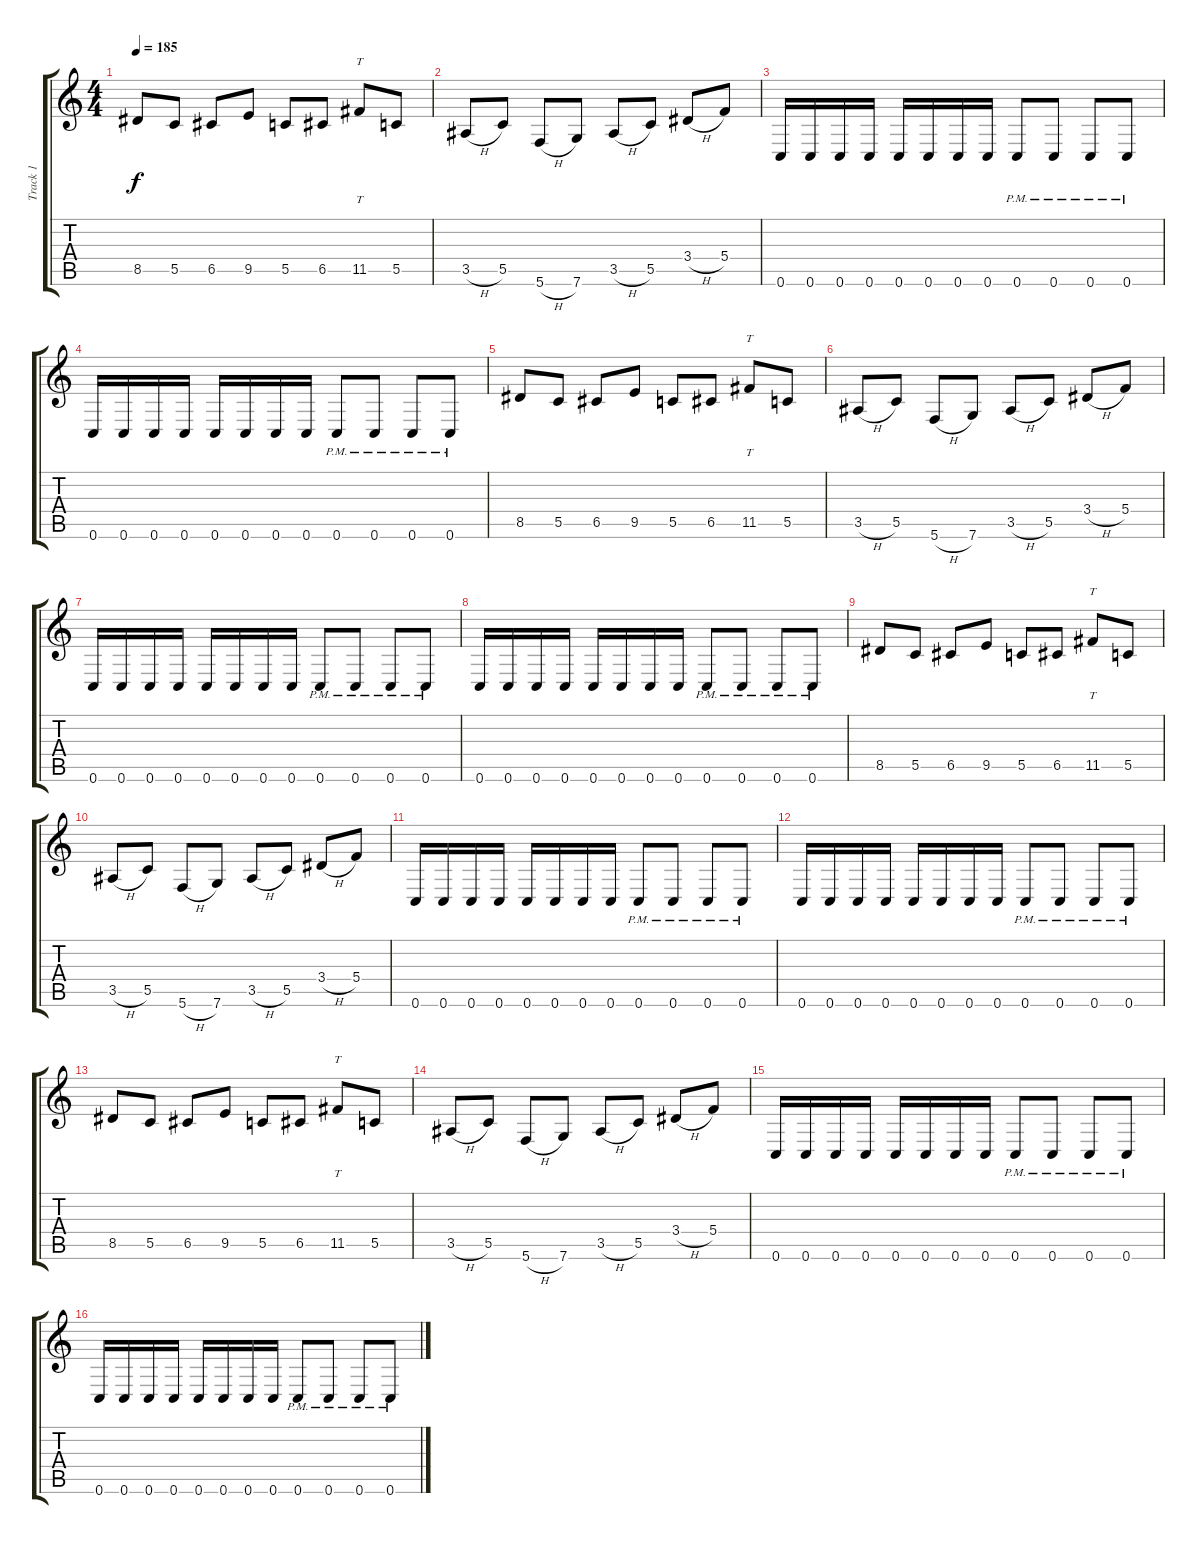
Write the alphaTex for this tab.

\track ("Track 1" "Track 1") {instrument distortionguitar}
\staff {score tabs}
\tuning (D4 A3 F3 C3 G2 C2) {hide}
\ts (4 4)
\tempo 185
\clef g2
\ks c
8.5.8{dy f} 5.5.8 6.5.8 9.5.8 5.5.8 6.5.8 11.5.8{tt} 5.5.8 |
3.5{h}.8 5.5.8 5.6{h}.8 7.6.8 3.5{h}.8 5.5.8 3.4{h}.8 5.4.8 |
0.6.16 0.6.16 0.6.16 0.6.16 0.6.16 0.6.16 0.6.16 0.6.16 0.6{pm}.8 0.6{pm}.8 0.6{pm}.8 0.6{pm}.8 |
0.6.16 0.6.16 0.6.16 0.6.16 0.6.16 0.6.16 0.6.16 0.6.16 0.6{pm}.8 0.6{pm}.8 0.6{pm}.8 0.6{pm}.8 |
8.5.8 5.5.8 6.5.8 9.5.8 5.5.8 6.5.8 11.5.8{tt} 5.5.8 |
3.5{h}.8 5.5.8 5.6{h}.8 7.6.8 3.5{h}.8 5.5.8 3.4{h}.8 5.4.8 |
0.6.16 0.6.16 0.6.16 0.6.16 0.6.16 0.6.16 0.6.16 0.6.16 0.6{pm}.8 0.6{pm}.8 0.6{pm}.8 0.6{pm}.8 |
0.6.16 0.6.16 0.6.16 0.6.16 0.6.16 0.6.16 0.6.16 0.6.16 0.6{pm}.8 0.6{pm}.8 0.6{pm}.8 0.6{pm}.8 |
8.5.8 5.5.8 6.5.8 9.5.8 5.5.8 6.5.8 11.5.8{tt} 5.5.8 |
3.5{h}.8 5.5.8 5.6{h}.8 7.6.8 3.5{h}.8 5.5.8 3.4{h}.8 5.4.8 |
0.6.16 0.6.16 0.6.16 0.6.16 0.6.16 0.6.16 0.6.16 0.6.16 0.6{pm}.8 0.6{pm}.8 0.6{pm}.8 0.6{pm}.8 |
0.6.16 0.6.16 0.6.16 0.6.16 0.6.16 0.6.16 0.6.16 0.6.16 0.6{pm}.8 0.6{pm}.8 0.6{pm}.8 0.6{pm}.8 |
8.5.8 5.5.8 6.5.8 9.5.8 5.5.8 6.5.8 11.5.8{tt} 5.5.8 |
3.5{h}.8 5.5.8 5.6{h}.8 7.6.8 3.5{h}.8 5.5.8 3.4{h}.8 5.4.8 |
0.6.16 0.6.16 0.6.16 0.6.16 0.6.16 0.6.16 0.6.16 0.6.16 0.6{pm}.8 0.6{pm}.8 0.6{pm}.8 0.6{pm}.8 |
0.6.16 0.6.16 0.6.16 0.6.16 0.6.16 0.6.16 0.6.16 0.6.16 0.6{pm}.8 0.6{pm}.8 0.6{pm}.8 0.6{pm}.8
